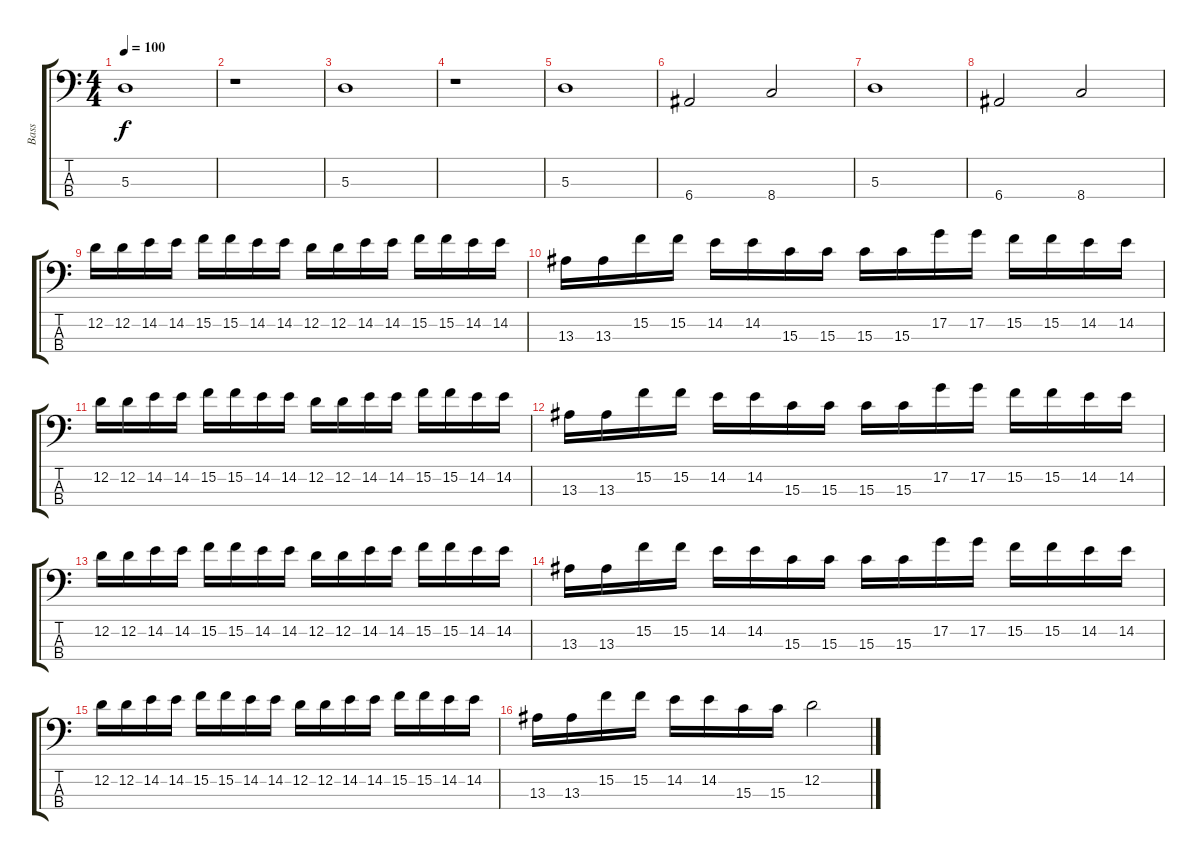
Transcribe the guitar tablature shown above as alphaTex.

\track ("Bass" "Bass") {instrument electricbasspick}
\staff {score tabs}
\tuning (G2 D2 A1 E1) {hide}
\ts (4 4)
\tempo 100
\clef f4
\ks c
5.3.1{dy f} |
r.1 |
5.3.1 |
r.1 |
5.3.1 |
6.4.2 8.4.2 |
5.3.1 |
6.4.2 8.4.2 |
12.2.16 12.2.16 14.2.16 14.2.16 15.2.16 15.2.16 14.2.16 14.2.16 12.2.16 12.2.16 14.2.16 14.2.16 15.2.16 15.2.16 14.2.16 14.2.16 |
13.3.16 13.3.16 15.2.16 15.2.16 14.2.16 14.2.16 15.3.16 15.3.16 15.3.16 15.3.16 17.2.16 17.2.16 15.2.16 15.2.16 14.2.16 14.2.16 |
12.2.16 12.2.16 14.2.16 14.2.16 15.2.16 15.2.16 14.2.16 14.2.16 12.2.16 12.2.16 14.2.16 14.2.16 15.2.16 15.2.16 14.2.16 14.2.16 |
13.3.16 13.3.16 15.2.16 15.2.16 14.2.16 14.2.16 15.3.16 15.3.16 15.3.16 15.3.16 17.2.16 17.2.16 15.2.16 15.2.16 14.2.16 14.2.16 |
12.2.16 12.2.16 14.2.16 14.2.16 15.2.16 15.2.16 14.2.16 14.2.16 12.2.16 12.2.16 14.2.16 14.2.16 15.2.16 15.2.16 14.2.16 14.2.16 |
13.3.16 13.3.16 15.2.16 15.2.16 14.2.16 14.2.16 15.3.16 15.3.16 15.3.16 15.3.16 17.2.16 17.2.16 15.2.16 15.2.16 14.2.16 14.2.16 |
12.2.16 12.2.16 14.2.16 14.2.16 15.2.16 15.2.16 14.2.16 14.2.16 12.2.16 12.2.16 14.2.16 14.2.16 15.2.16 15.2.16 14.2.16 14.2.16 |
13.3.16 13.3.16 15.2.16 15.2.16 14.2.16 14.2.16 15.3.16 15.3.16 12.2.2
